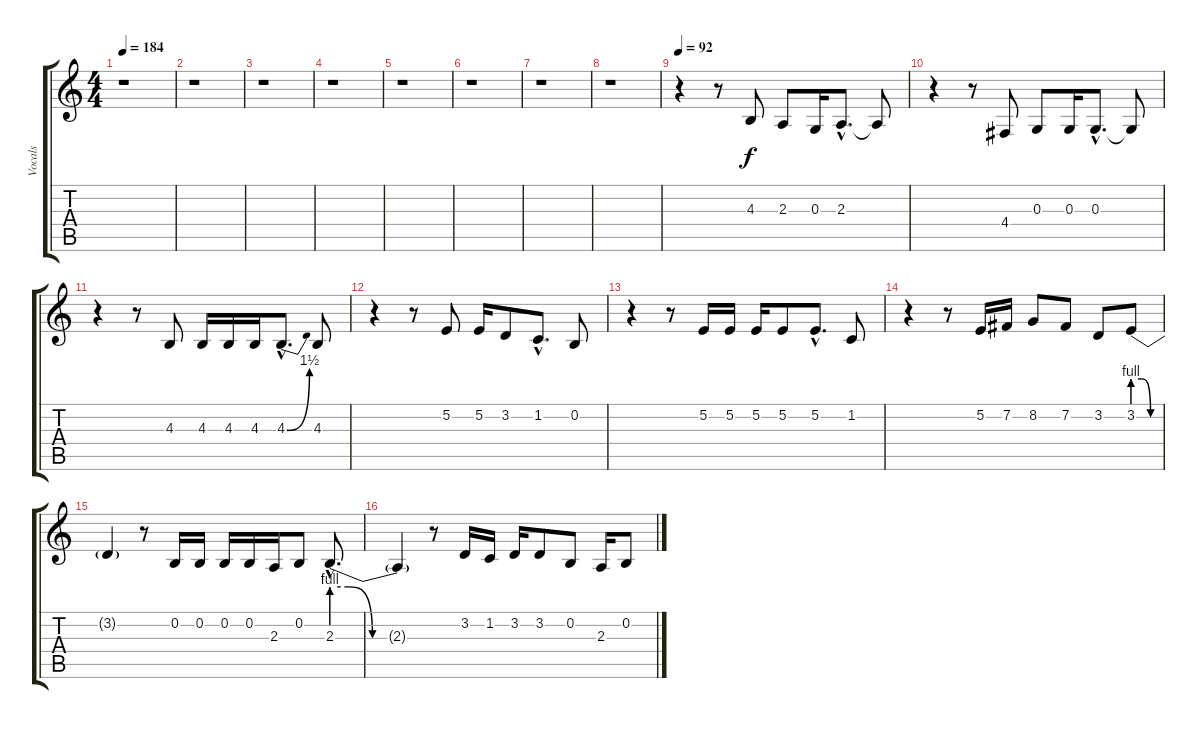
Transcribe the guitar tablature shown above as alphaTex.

\track ("Vocals" "Vocals") {instrument violin}
\staff {score tabs}
\tuning (E4 B3 G3 D3 A2 E2) {hide}
\ts (4 4)
\tempo 184
\clef g2
\ks c
r.1{dy f instrument violin} |
r.1 |
r.1 |
r.1 |
r.1 |
r.1 |
r.1 |
r.1 |
\tempo 92
r.4 r.8 4.3.8 2.3.8 0.3.16 2.3{hac}.8{d} 2.3{t}.8 |
r.4 r.8 4.4.8 0.3.8 0.3.16 0.3{hac}.8{d} 0.3{t}.8 |
r.4 r.8 4.3.8 4.3.16 4.3.16 4.3.16 4.3{be (bend 0 0 60 6) hac}.8{d} 4.3.8 |
r.4 r.8 5.2.8 5.2.16 3.2.8 1.2{hac}.8{d} 0.2.8 |
r.4 r.8 5.2.16 5.2.16 5.2.16 5.2.8 5.2{hac}.8{d} 1.2.8 |
r.4 r.8 5.2.16 7.2.16 8.2.8 7.2.8 3.2.8 3.2{be (custom 0 4 20 4 40 0 60 0)}.8 |
3.2{t}.4 r.8 0.2.16 0.2.16 0.2.16 0.2.16 2.3.16 0.2.8 2.3{be (custom 0 4 10 4 25 0 60 0) hac}.8{d} |
2.3{t}.4 r.8 3.2.16 1.2.16 3.2.16 3.2.8 0.2.8 2.3.16 0.2.8
